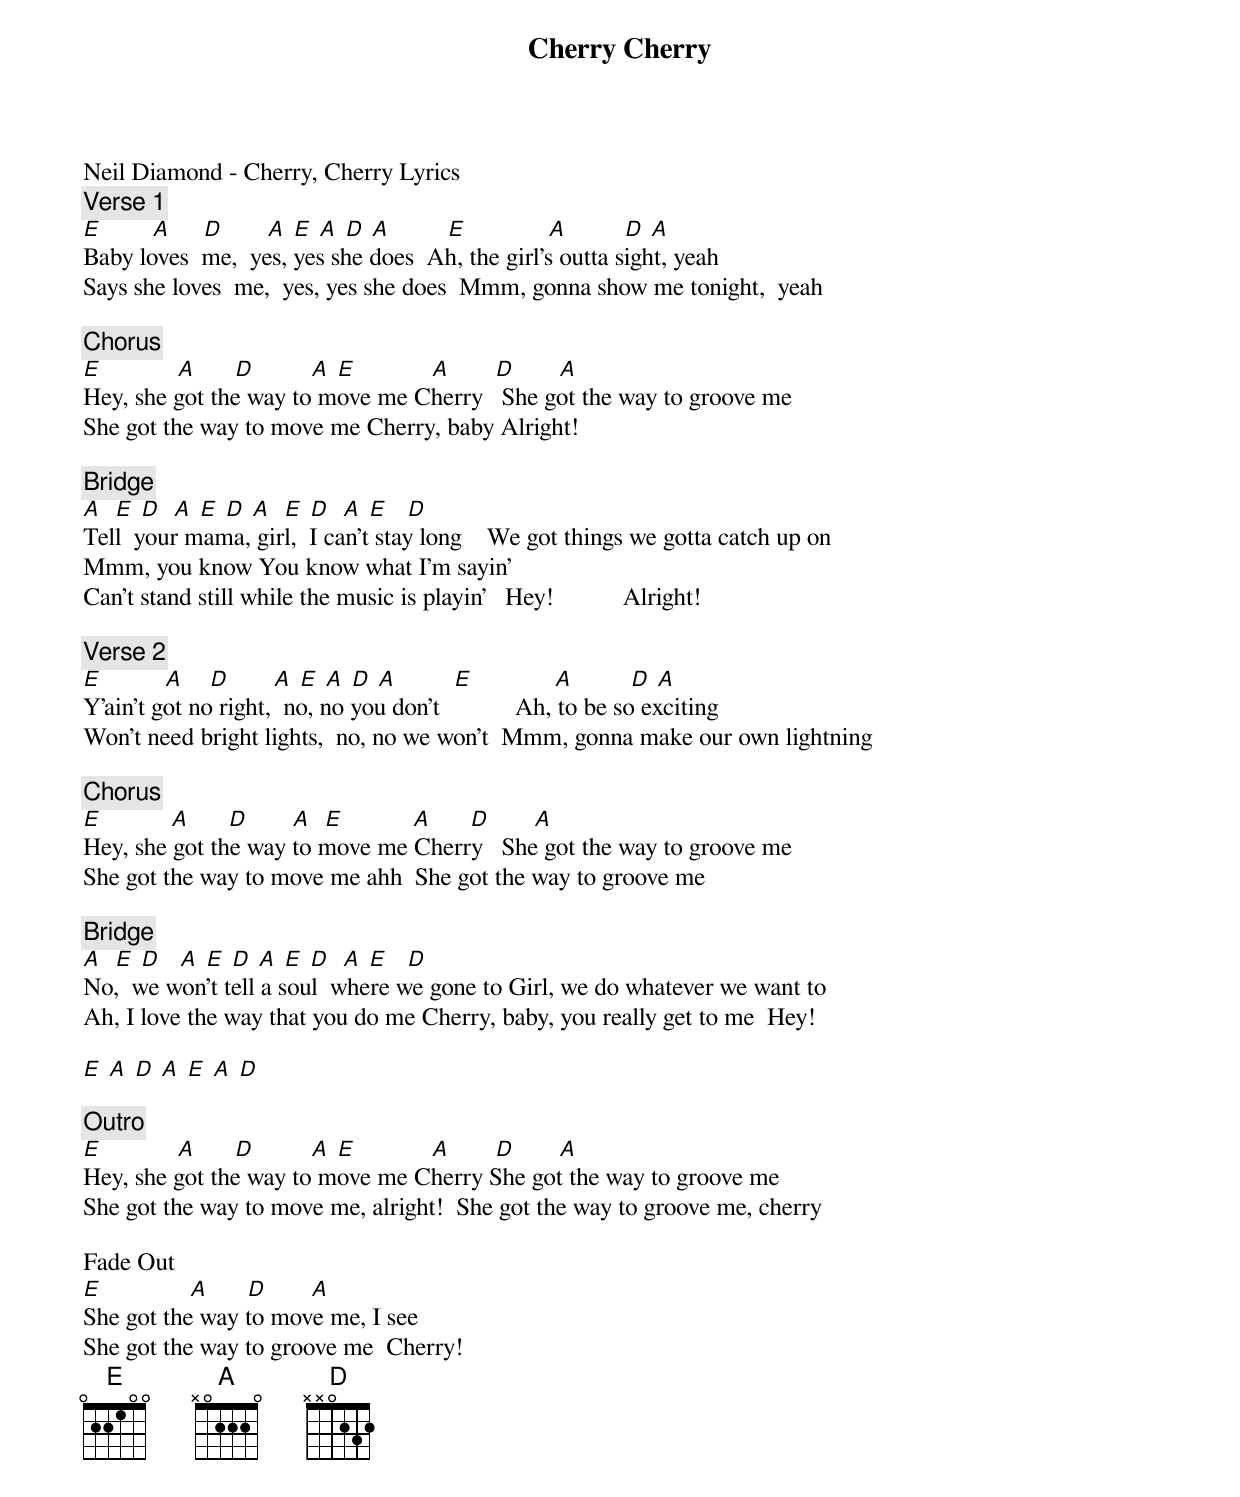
{title: Cherry Cherry}
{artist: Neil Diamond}
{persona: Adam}
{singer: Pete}
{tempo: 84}
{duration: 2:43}
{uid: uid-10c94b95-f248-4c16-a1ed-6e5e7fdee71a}
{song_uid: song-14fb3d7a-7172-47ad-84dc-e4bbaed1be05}



Neil Diamond - Cherry, Cherry Lyrics
{comment: Verse 1}
[E]        [A]   		[D]     		[A]	[E] [A] [D] [A]        	[E]           		[A]         [D]	[A]
Baby loves  me,  yes, yes she does		Ah, the girl's outta sight, yeah
Says she loves  me,  yes, yes she does 	Mmm, gonna show me tonight,  yeah

{comment: Chorus}
[E]          		[A]     	[D]       		[A]	[E]          		[A]     		[D]       [A]
Hey, she got the way to move me Cherry  	She got the way to groove me
She got the way to move me	Cherry, baby	Alright!

{comment: Bridge}
[A]		[E]	[D]		[A]	[E] [D]	[A]		[E]	[D]		[A]	[E]   [D]
Tell  your mama, girl,  I can't stay long   	We got things we gotta catch up on
Mmm, you know You know	what I'm sayin'
Can't stand still while the music is playin'	  Hey!           Alright!

{comment: Verse 2}
[E]        		[A]   	[D]     		[A]	[E] [A] [D] [A]        	[E]           		[A]         [D]	[A]
Y'ain't got no right,  no, no you don't           	Ah, to be so exciting
Won't need bright lights,  no, no we won't  Mmm, gonna make our own lightning

{comment: Chorus}
[E]          	[A]     	[D]       [A]		[E]          	[A]     	[D]       [A]
Hey, she got the way to move me Cherry  	She got the way to groove me
She got the way to move me	ahh		She got the way to groove me

{comment: Bridge}
[A]		[E]	[D]			[A]	[E] [D]	[A]	[E]	[D]		[A]	[E]   [D]
No,  we won't tell a soul  where we gone to Girl, we do whatever we want to
Ah, I love the way that you do me	Cherry, baby, you really get to me  Hey!

[E] [A] [D] [A] [E] [A] [D]

{comment: Outro}
[E]          		[A]     	[D]       		[A]	[E]          		[A]     		[D]       [A]
Hey, she got the way to move me Cherry	She got the way to groove me
She got the way to move me, alright! 	She got the way to groove me, cherry

Fade Out
[E]          	   [A]     	[D]       [A]
She got the way to move me, I see
She got the way to groove me		Cherry!
